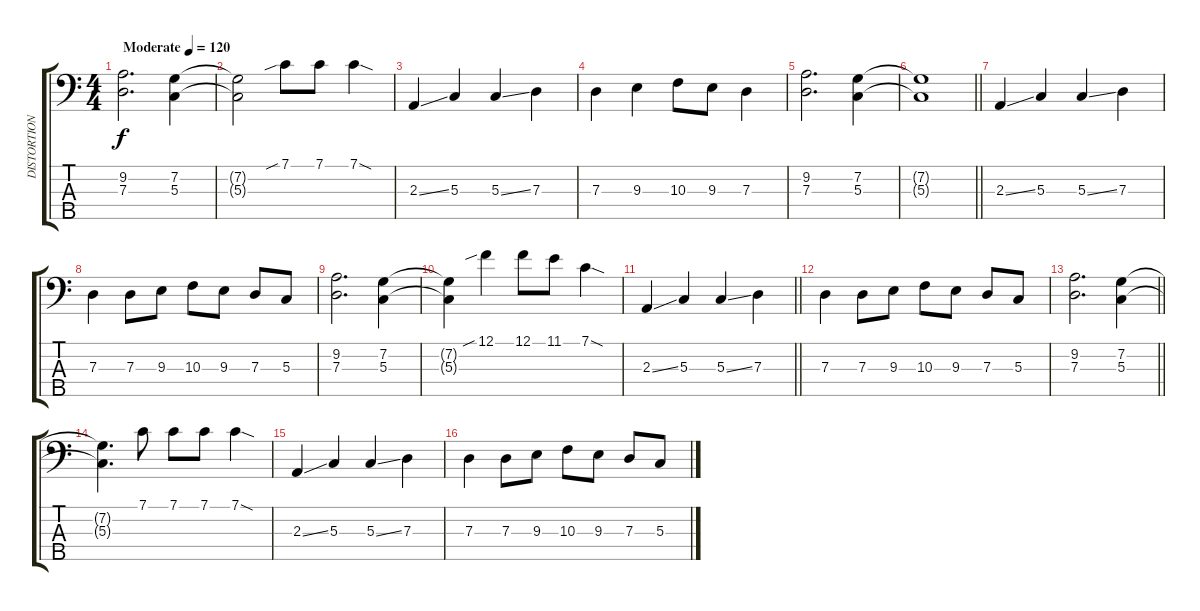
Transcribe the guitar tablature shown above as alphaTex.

\track ("DISTORTION" "DISTORTION") {instrument contrabass}
\staff {score tabs}
\tuning (F2 C2 G1 D1 C1) {hide}
\ts (4 4)
\tempo (120 "Moderate")
\clef f4
\ks c
(9.2 7.3).2{d dy f instrument contrabass} (7.2 5.3).4 |
(7.2{t} 5.3{t}).2 7.1{sib}.8 7.1.8 7.1{sod}.4 |
2.3{ss}.4 5.3.4 5.3{ss}.4 7.3.4 |
7.3.4 9.3.4 10.3.8 9.3.8 7.3.4 |
(9.2 7.3).2{d} (7.2 5.3).4 |
\barLineRight lightlight
(7.2{t} 5.3{t}).1 |
\section ("" "")
2.3{ss}.4 5.3.4 5.3{ss}.4 7.3.4 |
7.3.4 7.3.8 9.3.8 10.3.8 9.3.8 7.3.8 5.3.8 |
(9.2 7.3).2{d} (7.2 5.3).4 |
(7.2{t} 5.3{t}).4 12.1{sib}.4 12.1.8 11.1.8 7.1{sod}.4 |
\barLineRight lightlight
2.3{ss}.4 5.3.4 5.3{ss}.4 7.3.4 |
7.3.4 7.3.8 9.3.8 10.3.8 9.3.8 7.3.8 5.3.8 |
\barLineRight lightlight
(9.2 7.3).2{d} (7.2 5.3).4 |
(7.2{t} 5.3{t}).4{d} 7.1.8 7.1.8 7.1.8 7.1{sod}.4 |
2.3{ss}.4 5.3.4 5.3{ss}.4 7.3.4 |
7.3.4 7.3.8 9.3.8 10.3.8 9.3.8 7.3.8 5.3.8
